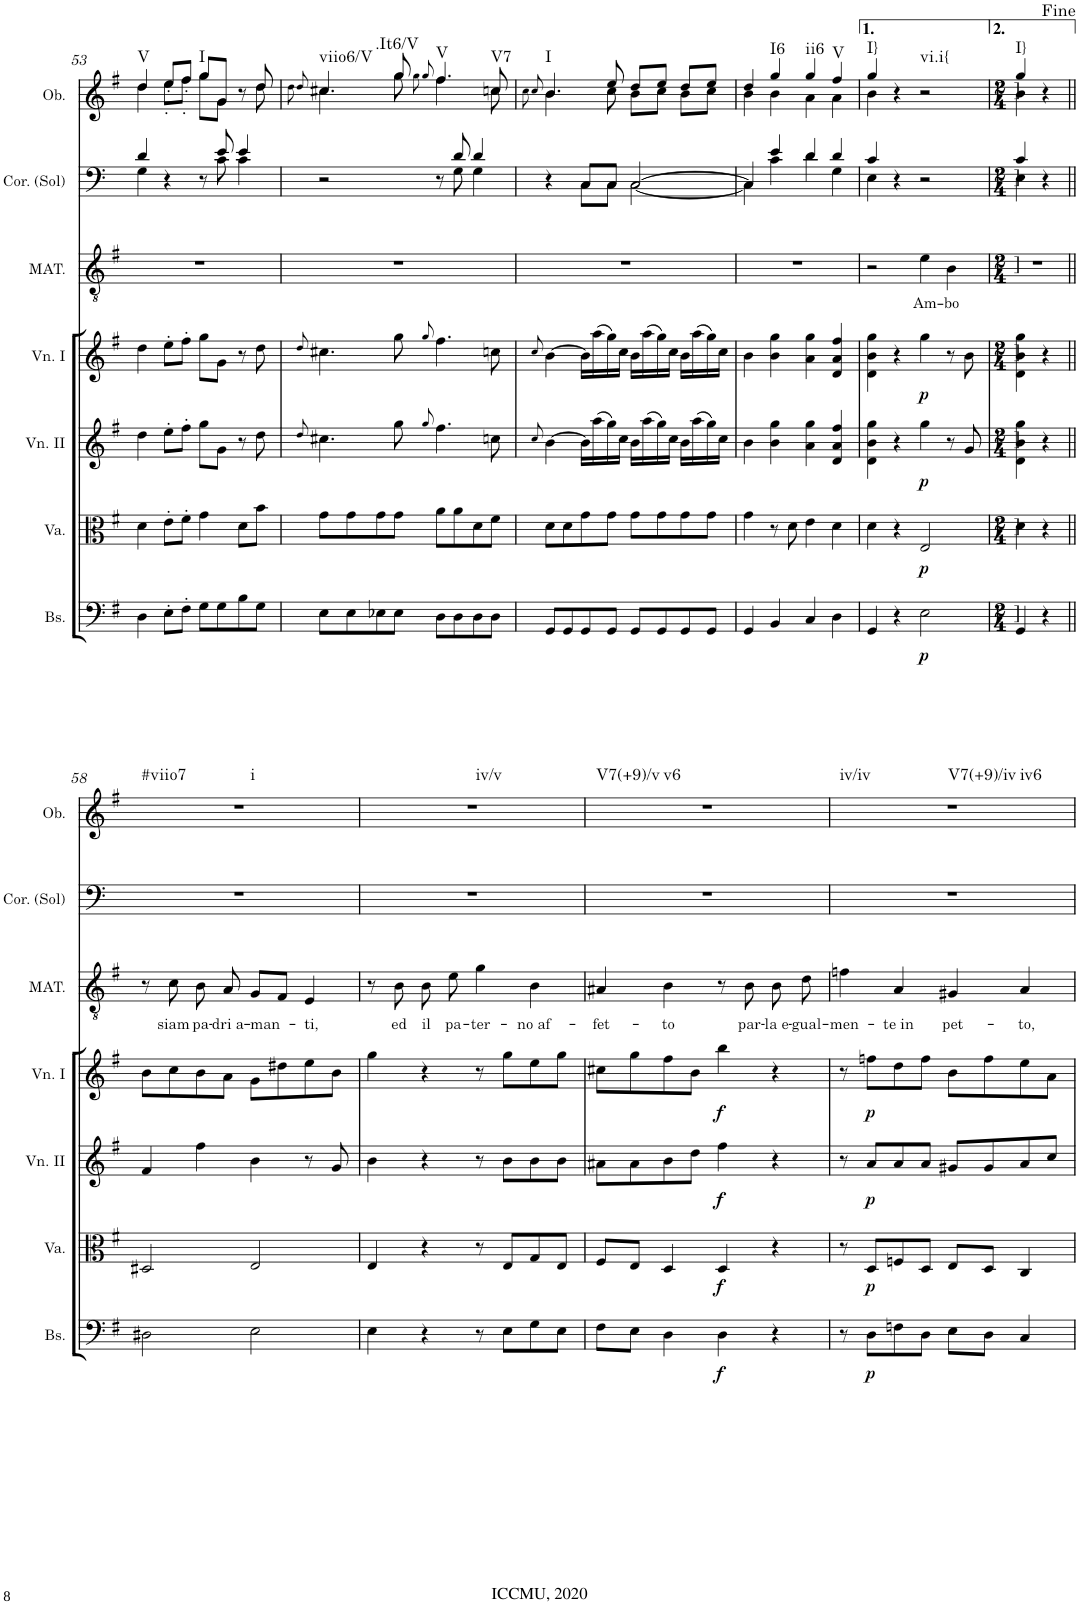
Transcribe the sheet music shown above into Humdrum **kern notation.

**kern	**dynam	**kern	**dynam	**kern	**dynam	**kern	**dynam	**kern	**text	**kern	**kern	**harte
*part7	*part7	*part6	*part6	*part5	*part5	*part4	*part4	*part3	*part3	*part2	*part1	*part1
*staff7	*staff7	*staff6	*staff6	*staff5	*staff5	*staff4	*staff4	*staff3	*staff3	*staff2	*staff1	*
*I"Basso	*	*I"Viola	*	*I"Violino II	*	*I"Violino I	*	*I"MATUSIO	*	*I"Corni in Sol	*I"Oboi	*
*I'Bs.	*	*I'Va.	*	*I'Vn. II	*	*I'Vn. I	*	*I'MAT.	*	*I'Cor. (Sol)	*I'Ob.	*
!!LO:PB:g=z
*clefF4	*	*clefC3	*	*clefG2	*	*clefG2	*	*clefGv2	*	*clefF4	*clefG2	*
*	*	*	*	*	*	*	*	*	*	*Trd3c5	*	*
*k[f#]	*	*k[f#]	*	*k[f#]	*	*k[f#]	*	*k[f#]	*	*k[]	*k[f#]	*
*G:	*	*G:	*	*G:	*	*G:	*	*G:	*	*	*G:	*
*M4/4	*	*M4/4	*	*M4/4	*	*M4/4	*	*M4/4	*	*M4/4	*M4/4	*
*met(c)	*	*met(c)	*	*met(c)	*	*met(c)	*	*met(c)	*	*met(c)	*met(c)	*
=53	=53	=53	=53	=53	=53	=53	=53	=53	=53	=53	=53	=53
*	*	*	*	*	*	*	*	*	*	*^	*^	*
!	!	!	!	!	!	!	!	!	!	!	!	!	!	!LO:H:kt=V
4D\	.	4d\	.	4dd\	.	4dd\	.	1r	.	4d/	4G\	4dd/	4dd\	N
8E'\L	.	8e'\L	.	8ee'\L	.	8ee'\L	.	.	.	4r	4.ryy	8ee'</L	8ee'\L	.
8F#'\J	.	8f#'\J	.	8ff#'\J	.	8ff#'\J	.	.	.	.	.	8ff#'</J	8ff#'\J	.
!	!	!	!	!	!	!	!	!	!	!	!	!	!	!LO:H:kt=I
8G\L	.	4g\	.	8gg\L	.	8gg\L	.	.	.	8r	.	8gg/L	8gg\L	N
8G\	.	.	.	8g\J	.	8g\J	.	.	.	8e/	8c\	8g/J	8g\J	.
8B\	.	8d\L	.	8r	.	8r	.	.	.	4e/	4c\	8r	8ryy	.
8G\J	.	8b\J	.	8dd\	.	8dd\	.	.	.	.	.	8dd/	8dd\	.
=54	=54	=54	=54	=54	=54	=54	=54	=54	=54	=54	=54	=54	=54	=54
.	.	.	.	8qdd/	.	8qdd/	.	.	.	.	.	8qdd/	8qdd\	.
!	!	!	!	!	!	!	!	!	!	!	!	!	!	!LO:H:n=1:kt=viio6/V
!	!	!	!	!	!	!	!	!	!	!	!	!	!	!LO:H:n=2:kt=.It6/V
8E\L	.	8g\L	.	4.cc#X\	.	4.cc#X\	.	1r	.	2r	8ryy	4.cc#X/	4.cc#\	N N
*	*	*	*	*	*	*	*	*	*	*v	*v	*	*	*
8E\	.	8g\	.	.	.	.	.	.	.	.	.	.	.
8E-X\	.	8g\	.	.	.	.	.	.	.	.	.	.	.
8E-\J	.	8g\J	.	8gg\	.	8gg\	.	.	.	.	8gg/	8gg\	.
.	.	.	.	8qgg/	.	8qgg/	.	.	.	.	8qgg/	8qgg\	.
!	!	!	!	!	!	!	!	!	!	!	!	!	!LO:H:kt=V
8D\L	.	8a\L	.	4.ff#\	.	4.ff#\	.	.	.	8r	4.ff#/	4.ff#\	N
*	*	*	*	*	*	*	*	*	*	*^	*	*	*
8D\	.	8a\	.	.	.	.	.	.	.	8d/	8G\	.	.	.
8D\	.	8d\	.	.	.	.	.	.	.	4d/	4G\	.	.	.
!	!	!	!	!	!	!	!	!	!	!	!	!	!	!LO:H:kt=V7
8D\J	.	8f#\J	.	8ccn\	.	8ccn\	.	.	.	.	.	8ccn/	8cc\	N
=55	=55	=55	=55	=55	=55	=55	=55	=55	=55	=55	=55	=55	=55	=55
.	.	.	.	8qcc/	.	8qcc/	.	.	.	.	.	8qcc/	8qcc\	.
!	!	!	!	!	!	!	!	!	!	!	!	!	!	!LO:H:kt=I
8GG/L	.	8d\L	.	[4b\	.	[4b\	.	1r	.	4r	4ryy	4.b/	4.b\	N
8GG/	.	8d\	.	.	.	.	.	.	.	.	.	.	.	.
8GG/	.	8g\	.	16b\LL]	.	16b\LL]	.	.	.	8C/L	8C\L	.	.	.
.	.	.	.	(>16aa\	.	(>16aa\	.	.	.	.	.	.	.	.
8GG/J	.	8g\J	.	16gg\)	.	16gg\)	.	.	.	8C/J	8C\J	8ee/	8cc\	.
.	.	.	.	16cc\JJ	.	16cc\JJ	.	.	.	.	.	.	.	.
8GG/L	.	8g\L	.	16b\LL	.	16b\LL	.	.	.	[>2C/	[<2C\	8dd/L	8b\L	.
.	.	.	.	(>16aa\	.	(>16aa\	.	.	.	.	.	.	.	.
8GG/	.	8g\	.	16gg\)	.	16gg\)	.	.	.	.	.	8ee/J	8cc\J	.
.	.	.	.	16cc\JJ	.	16cc\JJ	.	.	.	.	.	.	.	.
8GG/	.	8g\	.	16b\LL	.	16b\LL	.	.	.	.	.	8dd/L	8b\L	.
.	.	.	.	(>16aa\	.	(>16aa\	.	.	.	.	.	.	.	.
8GG/J	.	8g\J	.	16gg\)	.	16gg\)	.	.	.	.	.	8ee/J	8cc\J	.
.	.	.	.	16cc\JJ	.	16cc\JJ	.	.	.	.	.	.	.	.
=56	=56	=56	=56	=56	=56	=56	=56	=56	=56	=56	=56	=56	=56	=56
4GG/	.	4g\	.	4b\	.	4b\	.	1r	.	4C/]	4C\]	4dd/	4b\	.
!	!	!	!	!	!	!	!	!	!	!	!	!	!	!LO:H:kt=I6
4BB/	.	8r	.	4b\ 4gg\	.	4b\ 4gg\	.	.	.	4e/	4c\	4gg/	4b\	N
.	.	8d\	.	.	.	.	.	.	.	.	.	.	.	.
!	!	!	!	!	!	!	!	!	!	!	!	!	!	!LO:H:kt=ii6
4C/	.	4e\	.	4a\ 4gg\	.	4a\ 4gg\	.	.	.	4d/	4d\	4gg/	4a\	N
!	!	!	!	!	!	!	!	!	!	!	!	!	!	!LO:H:kt=V
4D\	.	4d\	.	4d/ 4a/ 4ff#/	.	4d/ 4a/ 4ff#/	.	.	.	4d/	4G\	4ff#/	4a\	N
=57	=57	=57	=57	=57	=57	=57	=57	=57	=57	=57	=57	=57	=57	=57
4GG/	.	4d\	.	4d\ 4b\ 4gg\	.	4d\ 4b\ 4gg\	.	2r	.	4c/	4E\	4gg/	4b\	N
4r	.	4r	.	4r	.	4r	.	.	.	4r	2.ryy	4r	2.ryy	.
!	!LO:DY:b	!	!LO:DY:b	!	!LO:DY:b	!	!LO:DY:b	!	!LO:LY:b	!	!	!	!	!LO:H:kt=vi.i{
2E\	p	2E/	p	4gg\	p	4gg\	p	4e\	Am-	2r	.	2r	.	N
!	!	!	!	!	!	!	!	!	!LO:LY:b	!	!	!	!	!
.	.	.	.	8r	.	8r	.	4B\	-bo	.	.	.	.	.
.	.	.	.	8g/	.	8b\	.	.	.	.	.	.	.	.
!	!	!	!	!	!	!	!	!	!	!	!	!LO:TX:b:t=[  ]	!	!
!	!	!	!	!	!	!	!	!	!	!LO:TX:b:t=[  ]	!	!	!	!
!	!	!	!	!	!	!	!	!LO:TX:b:t=[  ]	!	!	!	!	!	!
!	!	!	!	!	!	!LO:TX:b:t=[  ]	!	!	!	!	!	!	!	!
!	!	!	!	!LO:TX:b:t=[  ]	!	!	!	!	!	!	!	!	!	!
!	!	!LO:TX:b:t=[  ]	!	!	!	!	!	!	!	!	!	!	!	!
!LO:TX:b:t=[  ]	!	!	!	!	!	!	!	!	!	!	!	!	!	!LO:H:kt=I}
=57X1	=57X1	=57X1	=57X1	=57X1	=57X1	=57X1	=57X1	=57X1	=57X1	=57X1	=57X1	=57X1	=57X1	=57X1
*M2/4	*	*M2/4	*	*M2/4	*	*M2/4	*	*M2/4	*	*M2/4	*	*M2/4	*	*
!	!	!	!	!	!	!	!	!	!	!	!	!	!	!LO:H:kt=I}
4GG/	.	4d\	.	4d\ 4b\ 4gg\	.	4d\ 4b\ 4gg\	.	2r	.	4c/	4E\	4gg/	4b\	N
4r	.	4r	.	4r	.	4r	.	.	.	4r	4ryy	4r	4ryy	.
!!LO:LB:g=z
=58||	=58||	=58||	=58||	=58||	=58||	=58||	=58||	=58||	=58||	=58||	=58||	=58||	=58||	=58||
!	!	!	!	!	!	!	!	!	!	!	!	!	!	!LO:H:n=1:kt=#viio7
!	!	!	!	!	!	!	!	!	!	!	!	!	!	!LO:H:n=2:kt=i
*	*	*	*	*	*	*	*	*	*	*v	*v	*	*	*
*	*	*	*	*	*	*	*	*	*	*	*v	*v	*
2D#X\	.	2D#X/	.	4f#/	.	8b\L	.	8r	.	2r	2r	N N
!	!	!	!	!	!	!	!	!	!LO:LY:b	!	!	!
.	.	.	.	.	.	8cc\	.	8c\	siam	.	.	.
!	!	!	!	!	!	!	!	!	!LO:LY:b	!	!	!
.	.	.	.	4ff#\	.	8b\	.	8B\	pa-	.	.	.
!	!	!	!	!	!	!	!	!	!LO:LY:b	!	!	!
.	.	.	.	.	.	8a\J	.	8A/	dri a-	.	.	.
!	!	!	!	!	!	!	!	!	!LO:LY:b	!	!	!
2E\	.	2E/	.	4b\	.	8g\L	.	8G/L	-man-	2ryy	2ryy	.
.	.	.	.	.	.	8dd#X\	.	8F#/J	.	.	.	.
!	!	!	!	!	!	!	!	!	!LO:LY:b	!	!	!
.	.	.	.	8r	.	8ee\	.	4E/	-ti,	.	.	.
.	.	.	.	8g/	.	8b\J	.	.	.	.	.	.
=59	=59	=59	=59	=59	=59	=59	=59	=59	=59	=59	=59	=59
!	!	!	!	!	!	!	!	!	!	!	!	!LO:H:kt=iv/v
4E\	.	4E/	.	4b\	.	4gg\	.	8r	.	2r	2r	N
!	!	!	!	!	!	!	!	!	!LO:LY:b	!	!	!
.	.	.	.	.	.	.	.	8B\	ed	.	.	.
!	!	!	!	!	!	!	!	!	!LO:LY:b	!	!	!
4r	.	4r	.	4r	.	4r	.	8B\	il	.	.	.
!	!	!	!	!	!	!	!	!	!LO:LY:b	!	!	!
.	.	.	.	.	.	.	.	8e\	pa-	.	.	.
!	!	!	!	!	!	!	!	!	!LO:LY:b	!	!	!
8r	.	8r	.	8r	.	8r	.	4g\	-ter-	2ryy	2ryy	.
8E\L	.	8E/L	.	8b\L	.	8gg\L	.	.	.	.	.	.
!	!	!	!	!	!	!	!	!	!LO:LY:b	!	!	!
8G\	.	8G/	.	8b\	.	8ee\	.	4B\	no af-	.	.	.
8E\J	.	8E/J	.	8b\J	.	8gg\J	.	.	.	.	.	.
=60	=60	=60	=60	=60	=60	=60	=60	=60	=60	=60	=60	=60
!	!	!	!	!	!	!	!	!	!LO:LY:b	!	!	!LO:H:n=1:kt=V7(+9)/v
!	!	!	!	!	!	!	!	!	!	!	!	!LO:H:n=2:kt=v6
8F#\L	.	8F#/L	.	8a#X\L	.	8cc#X\L	.	4A#X/	-fet-	2r	2r	N N
8E\J	.	8E/J	.	8a#\	.	8gg\	.	.	.	.	.	.
!	!	!	!	!	!	!	!	!	!LO:LY:b	!	!	!
4D\	.	4D/	.	8b\	.	8ff#\	.	4B\	-to	.	.	.
.	.	.	.	8dd\J	.	8b\J	.	.	.	.	.	.
!	!LO:DY:b	!	!LO:DY:b	!	!LO:DY:b	!	!LO:DY:b	!	!	!	!	!
4D\	f	4D/	f	4ff#\	f	4bb\	f	8r	.	2ryy	2ryy	.
!	!	!	!	!	!	!	!	!	!LO:LY:b	!	!	!
.	.	.	.	.	.	.	.	8B\	par-	.	.	.
!	!	!	!	!	!	!	!	!	!LO:LY:b	!	!	!
4r	.	4r	.	4r	.	4r	.	8B\	la e-	.	.	.
!	!	!	!	!	!	!	!	!	!LO:LY:b	!	!	!
.	.	.	.	.	.	.	.	8d\	-gual-	.	.	.
=61	=61	=61	=61	=61	=61	=61	=61	=61	=61	=61	=61	=61
!	!	!	!	!	!	!	!	!	!LO:LY:b	!	!	!LO:H:n=1:kt=iv/iv
!	!	!	!	!	!	!	!	!	!	!	!	!LO:H:n=2:kt=V7(+9)/iv
!	!	!	!	!	!	!	!	!	!	!	!	!LO:H:n=3:kt=iv6
8r	.	8r	.	8r	.	8r	.	4fn\	-men-	2r	2r	N N N
!	!LO:DY:b	!	!LO:DY:b	!	!LO:DY:b	!	!LO:DY:b	!	!	!	!	!
8D\L	p	8D/L	p	8a/L	p	8ffn\L	p	.	.	.	.	.
!	!	!	!	!	!	!	!	!	!LO:LY:b	!	!	!
8Fn\	.	8Fn/	.	8a/	.	8dd\	.	4A/	te in	.	.	.
8D\J	.	8D/J	.	8a/J	.	8ff\J	.	.	.	.	.	.
!	!	!	!	!	!	!	!	!	!LO:LY:b	!	!	!
8E\L	.	8E/L	.	8g#X/L	.	8b\L	.	4G#X/	pet-	2ryy	2ryy	.
8D\J	.	8D/J	.	8g#/	.	8ff\	.	.	.	.	.	.
!	!	!	!	!	!	!	!	!	!LO:LY:b	!	!	!
4C/	.	4C/	.	8a/	.	8ee\	.	4A/	-to,	.	.	.
.	.	.	.	8cc/J	.	8a\J	.	.	.	.	.	.
=	=	=	=	=	=	=	=	=	=	=	=	=
*-	*-	*-	*-	*-	*-	*-	*-	*-	*-	*-	*-	*-
